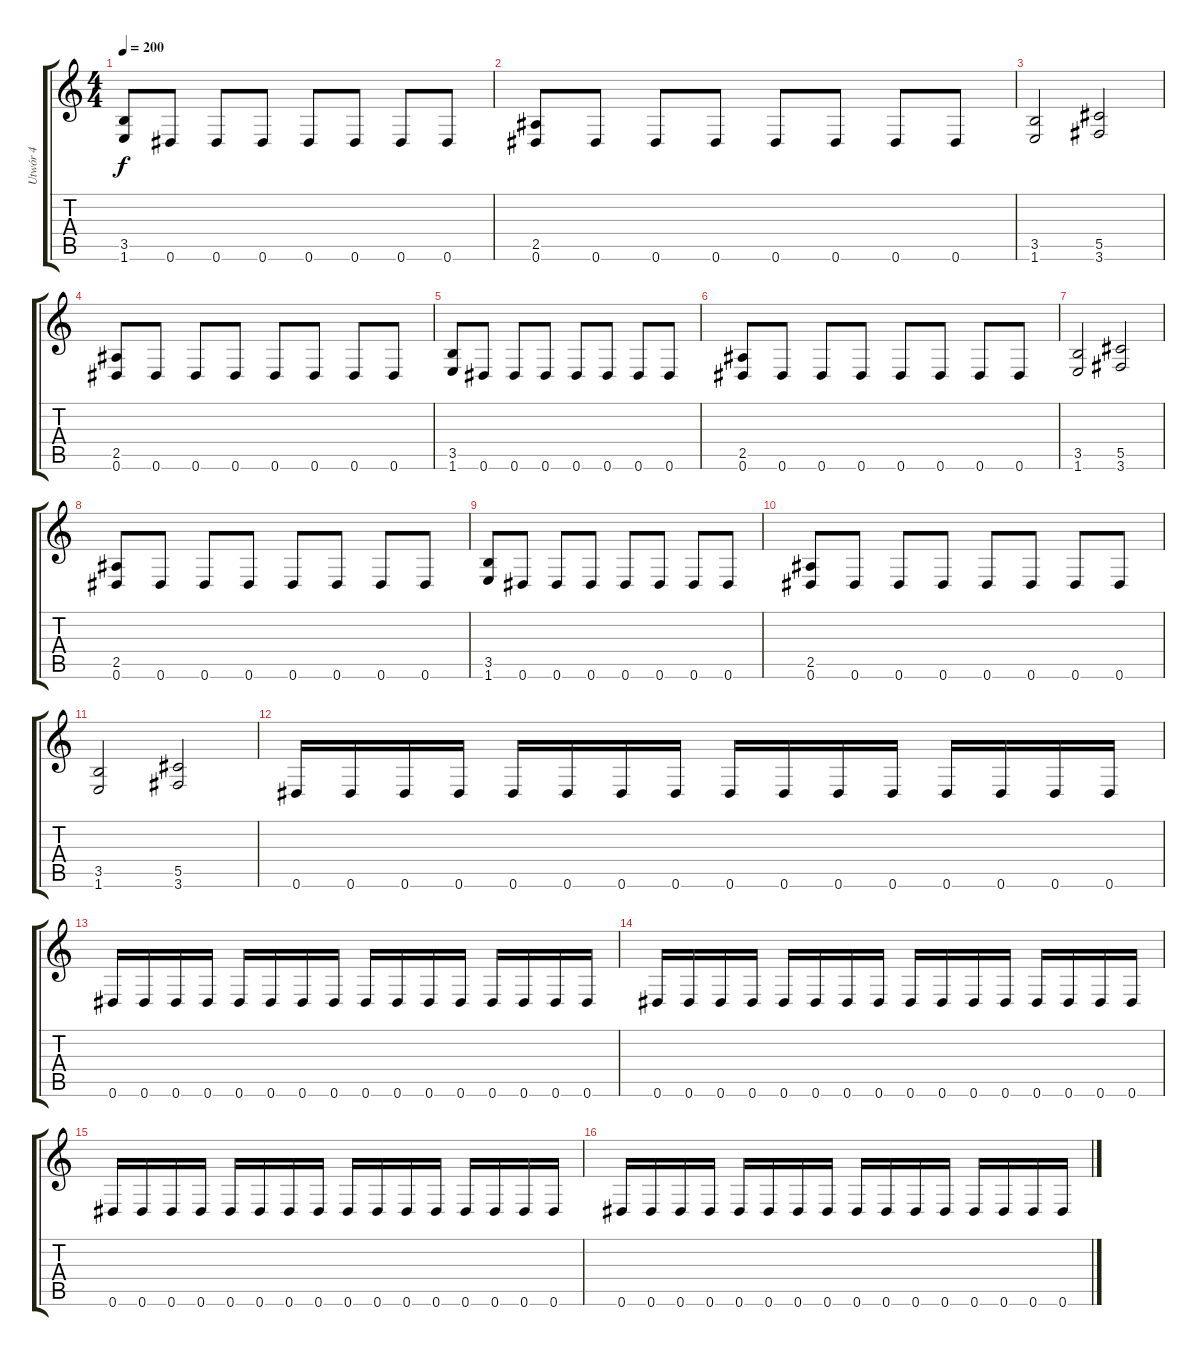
\track ("Utwór 4" "Utwór 4") {instrument electricbassfinger}
\staff {score tabs}
\tuning (Eb4 Bb3 Gb3 Db3 Ab2 Eb2) {hide}
\ts (4 4)
\tempo 200
\clef g2
\ks c
(3.5 1.6).8{dy f} 0.6.8 0.6.8 0.6.8 0.6.8 0.6.8 0.6.8 0.6.8 |
(2.5 0.6).8 0.6.8 0.6.8 0.6.8 0.6.8 0.6.8 0.6.8 0.6.8 |
(3.5 1.6).2 (5.5 3.6).2 |
(2.5 0.6).8 0.6.8 0.6.8 0.6.8 0.6.8 0.6.8 0.6.8 0.6.8 |
(3.5 1.6).8 0.6.8 0.6.8 0.6.8 0.6.8 0.6.8 0.6.8 0.6.8 |
(2.5 0.6).8 0.6.8 0.6.8 0.6.8 0.6.8 0.6.8 0.6.8 0.6.8 |
(3.5 1.6).2 (5.5 3.6).2 |
(2.5 0.6).8 0.6.8 0.6.8 0.6.8 0.6.8 0.6.8 0.6.8 0.6.8 |
(3.5 1.6).8 0.6.8 0.6.8 0.6.8 0.6.8 0.6.8 0.6.8 0.6.8 |
(2.5 0.6).8 0.6.8 0.6.8 0.6.8 0.6.8 0.6.8 0.6.8 0.6.8 |
(3.5 1.6).2 (5.5 3.6).2 |
0.6.16 0.6.16 0.6.16 0.6.16 0.6.16 0.6.16 0.6.16 0.6.16 0.6.16 0.6.16 0.6.16 0.6.16 0.6.16 0.6.16 0.6.16 0.6.16 |
0.6.16 0.6.16 0.6.16 0.6.16 0.6.16 0.6.16 0.6.16 0.6.16 0.6.16 0.6.16 0.6.16 0.6.16 0.6.16 0.6.16 0.6.16 0.6.16 |
0.6.16 0.6.16 0.6.16 0.6.16 0.6.16 0.6.16 0.6.16 0.6.16 0.6.16 0.6.16 0.6.16 0.6.16 0.6.16 0.6.16 0.6.16 0.6.16 |
0.6.16 0.6.16 0.6.16 0.6.16 0.6.16 0.6.16 0.6.16 0.6.16 0.6.16 0.6.16 0.6.16 0.6.16 0.6.16 0.6.16 0.6.16 0.6.16 |
0.6.16 0.6.16 0.6.16 0.6.16 0.6.16 0.6.16 0.6.16 0.6.16 0.6.16 0.6.16 0.6.16 0.6.16 0.6.16 0.6.16 0.6.16 0.6.16
